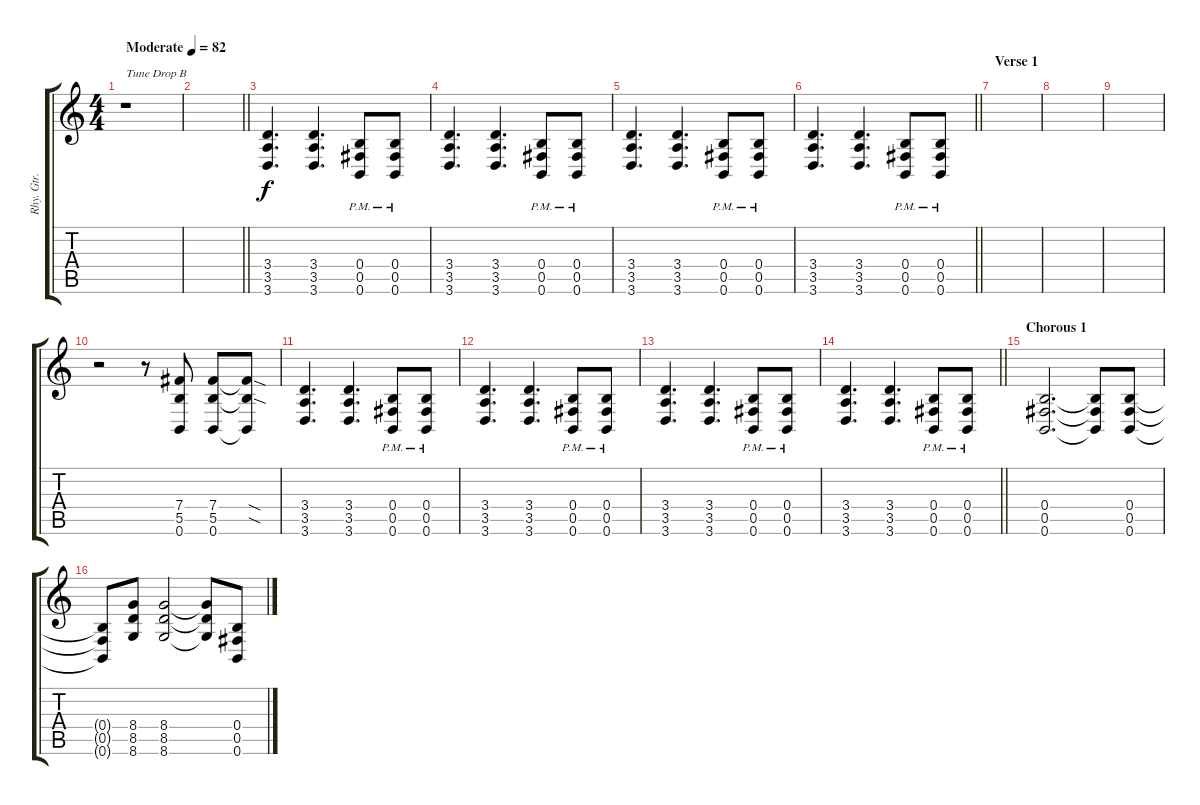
\track ("Rhy. Gtr. 1" "Rhy. Gtr. ") {instrument distortionguitar}
\staff {score tabs}
\tuning (Db4 Ab3 E3 B2 Gb2 B1) {hide}
\ts (4 4)
\tempo (82 "Moderate")
\clef g2
\ks c
r.1{txt "Tune Drop B" dy f instrument distortionguitar} |
\barLineRight lightlight
|
\section ("" "")
(3.4 3.5 3.6).4{d} (3.4 3.5 3.6).4{d} (0.4{pm} 0.5{pm} 0.6{pm}).8 (0.4{pm} 0.5{pm} 0.6{pm}).8 |
(3.4 3.5 3.6).4{d} (3.4 3.5 3.6).4{d} (0.4{pm} 0.5{pm} 0.6{pm}).8 (0.4{pm} 0.5{pm} 0.6{pm}).8 |
(3.4 3.5 3.6).4{d} (3.4 3.5 3.6).4{d} (0.4{pm} 0.5{pm} 0.6{pm}).8 (0.4{pm} 0.5{pm} 0.6{pm}).8 |
\barLineRight lightlight
(3.4 3.5 3.6).4{d} (3.4 3.5 3.6).4{d} (0.4{pm} 0.5{pm} 0.6{pm}).8 (0.4{pm} 0.5{pm} 0.6{pm}).8 |
\section ("" "Verse 1")
|
|
|
r.2 r.8 (7.4 5.5 0.6).8 (7.4 5.5 0.6).8 (7.4{sod t} 5.5{sod t} 0.6{t}).8 |
(3.4 3.5 3.6).4{d} (3.4 3.5 3.6).4{d} (0.4{pm} 0.5{pm} 0.6{pm}).8 (0.4{pm} 0.5{pm} 0.6{pm}).8 |
(3.4 3.5 3.6).4{d} (3.4 3.5 3.6).4{d} (0.4{pm} 0.5{pm} 0.6{pm}).8 (0.4{pm} 0.5{pm} 0.6{pm}).8 |
(3.4 3.5 3.6).4{d} (3.4 3.5 3.6).4{d} (0.4{pm} 0.5{pm} 0.6{pm}).8 (0.4{pm} 0.5{pm} 0.6{pm}).8 |
\barLineRight lightlight
(3.4 3.5 3.6).4{d} (3.4 3.5 3.6).4{d} (0.4{pm} 0.5{pm} 0.6{pm}).8 (0.4{pm} 0.5{pm} 0.6{pm}).8 |
\section ("" "Chorous 1")
(0.4 0.5 0.6).2{d} (0.4{t} 0.5{t} 0.6{t}).8 (0.4 0.5 0.6).8 |
(0.4{t} 0.5{t} 0.6{t}).8 (8.4 8.5 8.6).8 (8.4 8.5 8.6).2 (8.4{t} 8.5{t} 8.6{t}).8 (0.4 0.5 0.6).8
